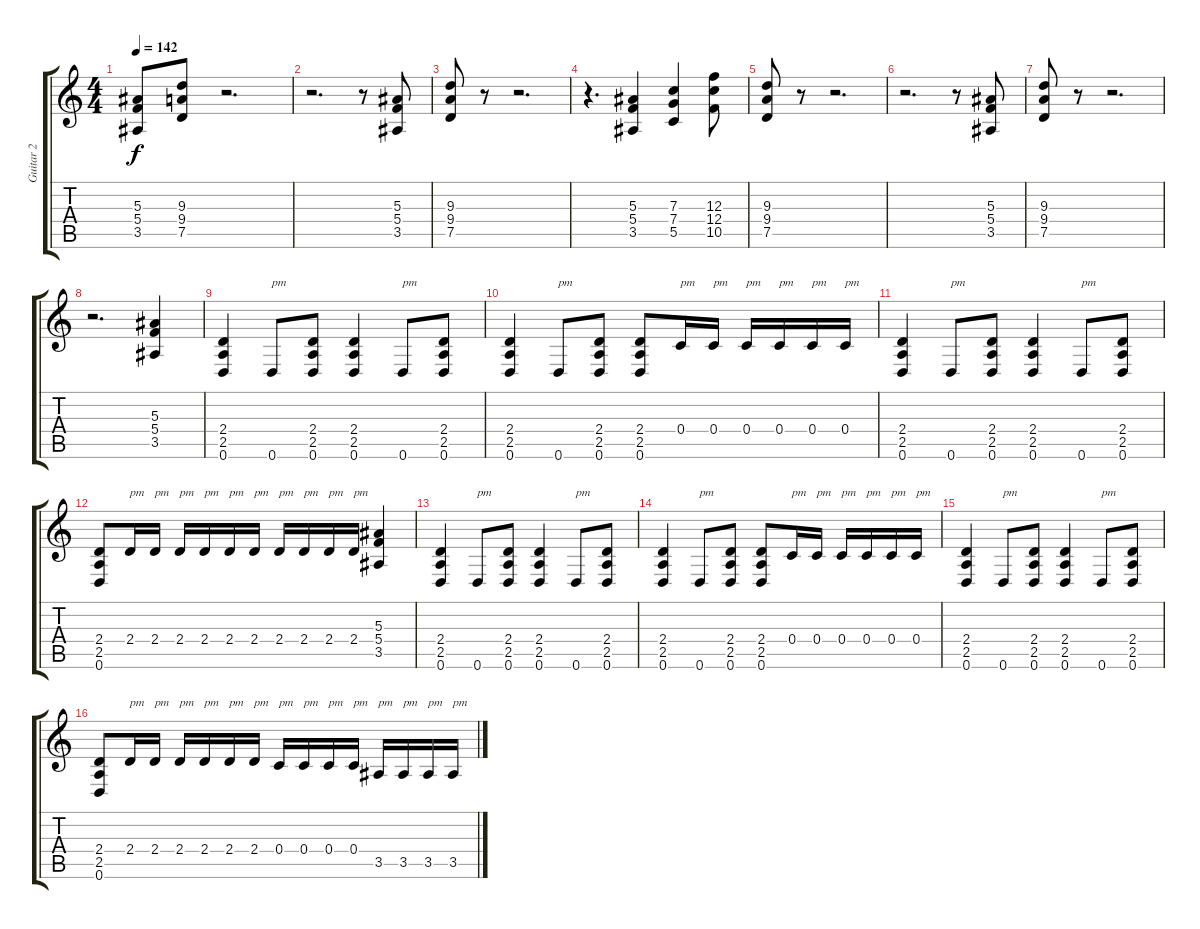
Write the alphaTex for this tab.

\track ("Guitar 2" "Guitar 2") {instrument distortionguitar}
\staff {score tabs}
\tuning (D4 A3 F3 C3 G2 D2) {hide}
\ts (4 4)
\tempo 142
\clef g2
\ks c
(5.3 5.4 3.5).8{dy f instrument distortionguitar} (9.3 9.4 7.5).8 r.2{d} |
r.2{d} r.8 (5.3 5.4 3.5).8 |
(9.3 9.4 7.5).8 r.8 r.2{d} |
r.4{d} (5.3 5.4 3.5).4 (7.3 7.4 5.5).4 (12.3 12.4 10.5).8 |
(9.3 9.4 7.5).8 r.8 r.2{d} |
r.2{d} r.8 (5.3 5.4 3.5).8 |
(9.3 9.4 7.5).8 r.8 r.2{d} |
r.2{d} (5.3 5.4 3.5).4 |
(2.4 2.5 0.6).4 0.6.8{txt "pm"} (2.4 2.5 0.6).8 (2.4 2.5 0.6).4 0.6.8{txt "pm"} (2.4 2.5 0.6).8 |
(2.4 2.5 0.6).4 0.6.8{txt "pm"} (2.4 2.5 0.6).8 (2.4 2.5 0.6).8 0.4.16{txt "pm"} 0.4.16{txt "pm"} 0.4.16{txt "pm"} 0.4.16{txt "pm"} 0.4.16{txt "pm"} 0.4.16{txt "pm"} |
(2.4 2.5 0.6).4 0.6.8{txt "pm"} (2.4 2.5 0.6).8 (2.4 2.5 0.6).4 0.6.8{txt "pm"} (2.4 2.5 0.6).8 |
(2.4 2.5 0.6).8 2.4.16{txt "pm"} 2.4.16{txt "pm"} 2.4.16{txt "pm"} 2.4.16{txt "pm"} 2.4.16{txt "pm"} 2.4.16{txt "pm"} 2.4.16{txt "pm"} 2.4.16{txt "pm"} 2.4.16{txt "pm"} 2.4.16{txt "pm"} (5.3 5.4 3.5).4 |
(2.4 2.5 0.6).4 0.6.8{txt "pm"} (2.4 2.5 0.6).8 (2.4 2.5 0.6).4 0.6.8{txt "pm"} (2.4 2.5 0.6).8 |
(2.4 2.5 0.6).4 0.6.8{txt "pm"} (2.4 2.5 0.6).8 (2.4 2.5 0.6).8 0.4.16{txt "pm"} 0.4.16{txt "pm"} 0.4.16{txt "pm"} 0.4.16{txt "pm"} 0.4.16{txt "pm"} 0.4.16{txt "pm"} |
(2.4 2.5 0.6).4 0.6.8{txt "pm"} (2.4 2.5 0.6).8 (2.4 2.5 0.6).4 0.6.8{txt "pm"} (2.4 2.5 0.6).8 |
(2.4 2.5 0.6).8 2.4.16{txt "pm"} 2.4.16{txt "pm"} 2.4.16{txt "pm"} 2.4.16{txt "pm"} 2.4.16{txt "pm"} 2.4.16{txt "pm"} 0.4.16{txt "pm"} 0.4.16{txt "pm"} 0.4.16{txt "pm"} 0.4.16{txt "pm"} 3.5.16{txt "pm"} 3.5.16{txt "pm"} 3.5.16{txt "pm"} 3.5.16{txt "pm"}
